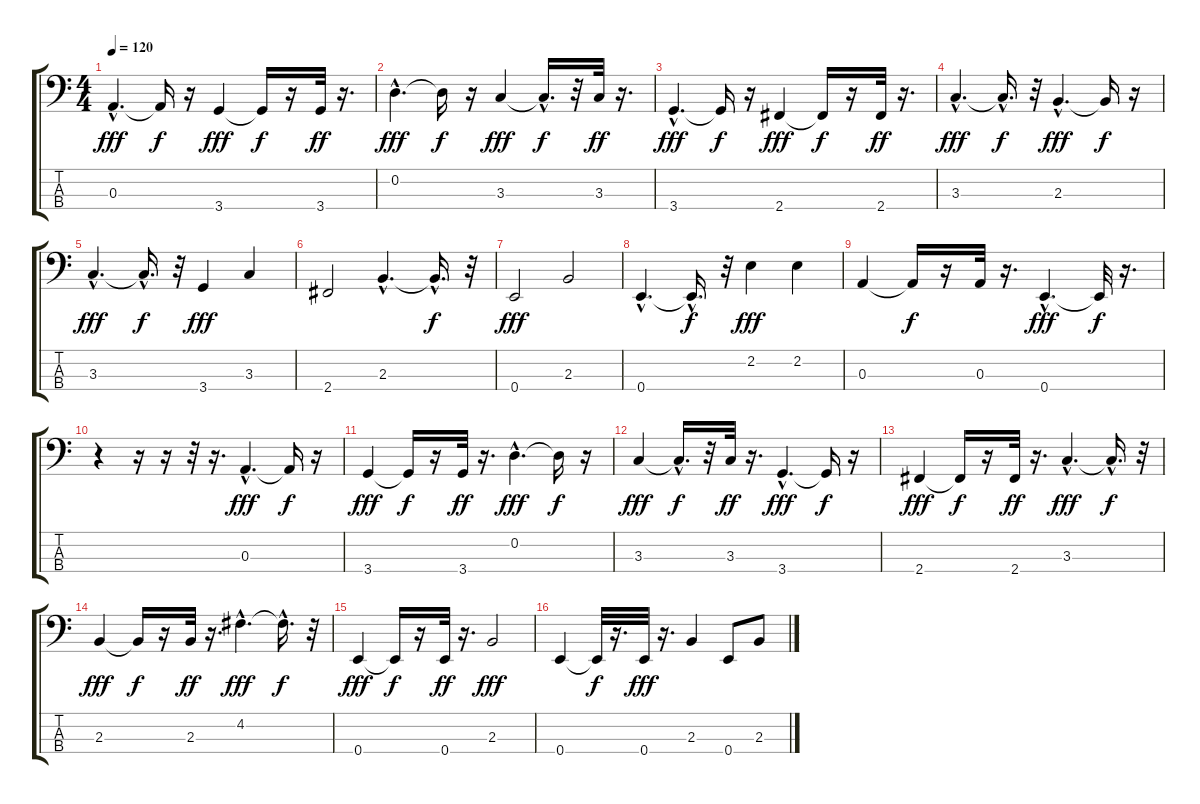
\track "" {instrument electricbassfinger}
\staff {score tabs}
\tuning (G2 D2 A1 E1) {hide}
\ts (4 4)
\tempo 120
\clef f4
\ks c
0.3{hac}.4{d dy fff} 0.3{t}.16{dy f} r.16 3.4.4{dy fff} 3.4{t}.16{dy f} r.16 3.4.32{dy ff} r.16{d} |
0.2{hac}.4{d dy fff} 0.2{t}.16{dy f} r.16 3.3.4{dy fff} 3.3{hac t}.16{d dy f} r.32 3.3.32{dy ff} r.16{d} |
3.4{hac}.4{d dy fff} 3.4{t}.16{dy f} r.16 2.4.4{dy fff} 2.4{t}.16{dy f} r.16 2.4.32{dy ff} r.16{d} |
3.3{hac}.4{d dy fff} 3.3{hac t}.16{d dy f} r.32 2.3{hac}.4{d dy fff} 2.3{t}.16{dy f} r.16 |
3.3{hac}.4{d dy fff} 3.3{hac t}.16{d dy f} r.32 3.4.4{dy fff} 3.3.4 |
2.4.2 2.3{hac}.4{d} 2.3{hac t}.16{d dy f} r.32 |
0.4.2{dy fff} 2.3.2 |
0.4{hac}.4{d} 0.4{hac t}.16{d dy f} r.32 2.2.4{dy fff} 2.2.4 |
0.3.4 0.3{t}.16{dy f} r.16 0.3.32 r.16{d} 0.4{hac}.4{d dy fff} 0.4{t}.32{dy f} r.16{d} |
r.4 r.16 r.16 r.32 r.16{d} 0.3{hac}.4{d dy fff} 0.3{t}.16{dy f} r.16 |
3.4.4{dy fff} 3.4{t}.16{dy f} r.16 3.4.32{dy ff} r.16{d} 0.2{hac}.4{d dy fff} 0.2{t}.16{dy f} r.16 |
3.3.4{dy fff} 3.3{hac t}.16{d dy f} r.32 3.3.32{dy ff} r.16{d} 3.4{hac}.4{d dy fff} 3.4{t}.16{dy f} r.16 |
2.4.4{dy fff} 2.4{t}.16{dy f} r.16 2.4.32{dy ff} r.16{d} 3.3{hac}.4{d dy fff} 3.3{hac t}.16{d dy f} r.32 |
2.3.4{dy fff} 2.3{t}.16{dy f} r.16 2.3.32{dy ff} r.16{d} 4.2{hac}.4{d dy fff} 4.2{hac t}.16{d dy f} r.32 |
0.4.4{dy fff} 0.4{t}.16{dy f} r.16 0.4.32{dy ff} r.16{d} 2.3.2{dy fff} |
0.4.4 0.4{t}.32{dy f} r.16{d} 0.4.32{dy fff} r.16{d} 2.3.4 0.4.8 2.3.8
